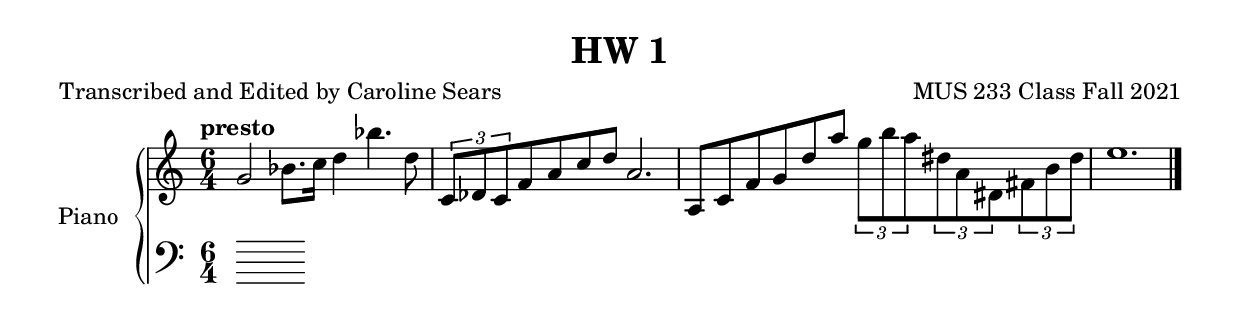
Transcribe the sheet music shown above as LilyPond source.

\header {
  title = "HW 1"
  composer = "MUS 233 Class Fall 2021"
  poet = "Transcribed and Edited by Caroline Sears"
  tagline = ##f
}

\score {
	
\new PianoStaff \with { instrumentName = "Piano" }
<<
  \new Staff \relative {
  \time 6/4
  \tempo presto
   g'2 bes8. c16 d4 bes'4. d,8 | \tuplet 3/2 {c,8 des8 c8} f8 a8 c8 d8 a2.|
   a,8 c8 f8 g8 d'8 a'8 \tuplet 3/2 {g8 b8 a8} \tuplet 3/2 { dis,8 a8 dis,8 }
   \tuplet 3/2 {fis8 b8 dis8} | e1. \bar "|." |
  }
  \new Staff \relative { \clef bass  
  }
>>

  \layout {}
  \midi {}
}